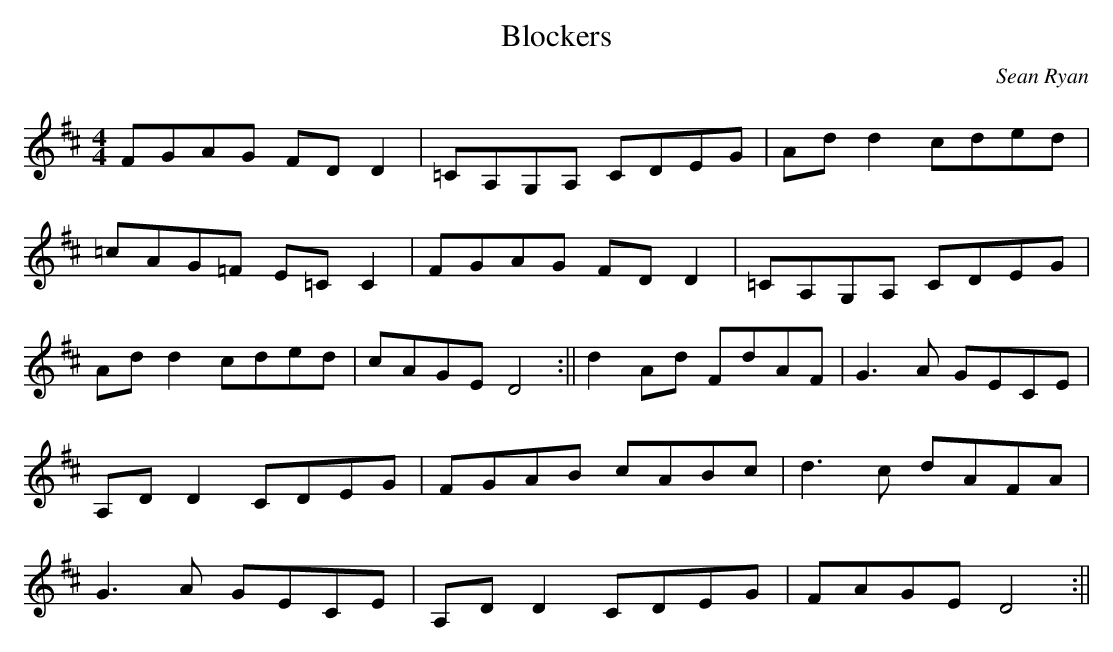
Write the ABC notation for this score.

X:1
T:Blockers
C:Sean Ryan
M:4/4
L:1/8
K:D
FGAG FDD2|=CA,G,A, CDEG|Add2 cded|=cAG=F E=CC2|\
FGAG FDD2|=CA,G,A, CDEG|Add2 cded|cAGE D4:||\
d2Ad FdAF|G3A GECE|A,DD2 CDEG|FGAB cABc|\
d3c dAFA|G3A GECE|A,DD2 CDEG|FAGE D4:||\
